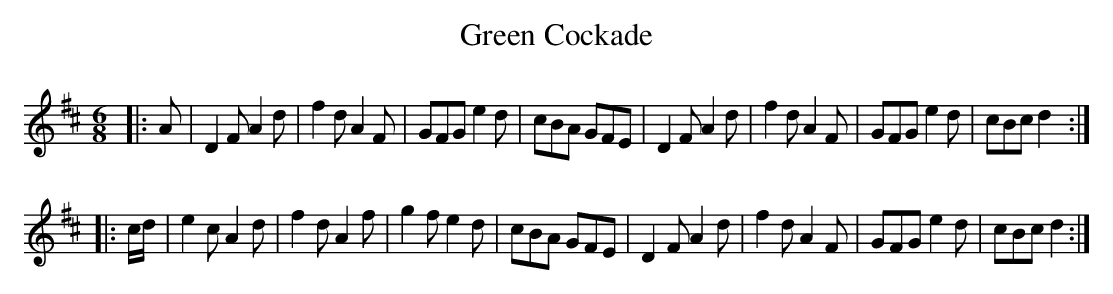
X:1
T: Green Cockade
M: 6/8
L: 1/8
K: D
|: A    | D2F A2d | f2 dA2F | GFG e2d | cBA GFE | D2FA2d | f2dA2F | GFG e2d | cBc d2 :|
|: c/d/ | e2c A2d | f2d A2f | g2f e2d | cBA GFE | D2FA2d | f2dA2F | GFG e2d | cBc d2 :|
